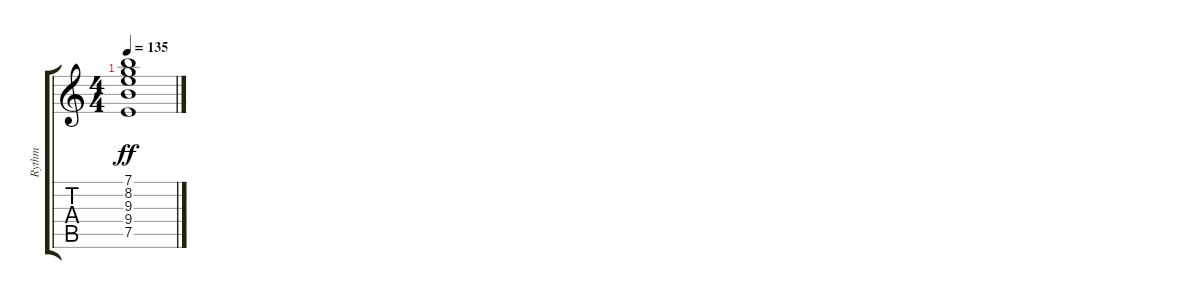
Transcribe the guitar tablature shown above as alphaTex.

\track ("Rythm" "Rythm") {instrument acousticguitarsteel}
\staff {score tabs}
\tuning (E4 B3 G3 D3 A2 E2) {hide}
\ts (4 4)
\tempo 135
\clef g2
\ks c
(7.1{t} 8.2{t} 9.3{t} 9.4{t} 7.5{t}).1{dy ff}
